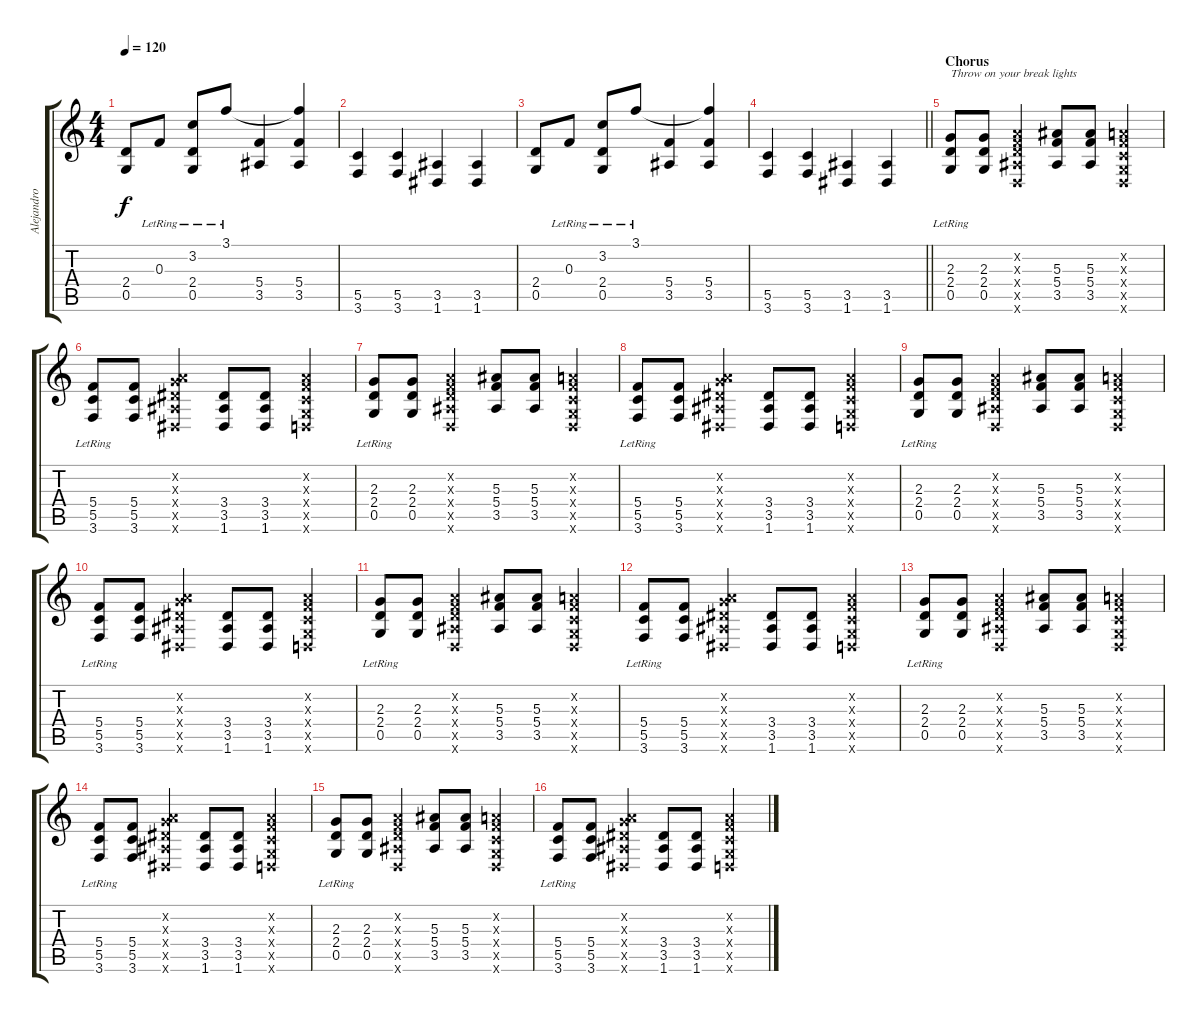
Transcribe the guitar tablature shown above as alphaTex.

\track ("Alejandro Manzano" "Alejandro ") {instrument acousticguitarsteel}
\staff {score tabs}
\tuning (D4 A3 F3 C3 G2 D2) {hide}
\ts (4 4)
\tempo 120
\clef g2
\ks c
(2.4 0.5).8{dy f} 0.3{lr}.8 (3.2{lr} 2.4 0.5).8 3.1{lr}.8 (5.4 3.5).4 (3.1{t} 5.4 3.5).4 |
(5.5 3.6).4 (5.5 3.6).4 (3.5 1.6).4 (3.5 1.6).4 |
(2.4 0.5).8 0.3{lr}.8 (3.2{lr} 2.4 0.5).8 3.1{lr}.8 (5.4 3.5).4 (3.1{t} 5.4 3.5).4 |
\barLineRight lightlight
(5.5 3.6).4 (5.5 3.6).4 (3.5 1.6).4 (3.5 1.6).4 |
\section ("" "Chorus")
(2.3 2.4{lr} 0.5).8{txt "Throw on your break lights"} (2.3 2.4 0.5).8 (0.2{x} 0.3{x} 2.4{x} 3.5{x} 0.6{x}).4 (5.3 5.4 3.5).8 (5.3 5.4 3.5).8 (0.2{x} 0.3{x} 0.4{x} 0.5{x} 0.6{x}).4 |
(5.4{lr} 5.5 3.6).8 (5.4 5.5 3.6).8 (0.2{x} 2.3{x} 3.4{x} 3.5{x} 1.6{x}).4 (3.4 3.5 1.6).8 (3.4 3.5 1.6).8 (0.2{x} 0.3{x} 0.4{x} 0.5{x} 0.6{x}).4 |
(2.3 2.4{lr} 0.5).8 (2.3 2.4 0.5).8 (0.2{x} 0.3{x} 2.4{x} 3.5{x} 0.6{x}).4 (5.3 5.4 3.5).8 (5.3 5.4 3.5).8 (0.2{x} 0.3{x} 0.4{x} 0.5{x} 0.6{x}).4 |
(5.4{lr} 5.5 3.6).8 (5.4 5.5 3.6).8 (0.2{x} 2.3{x} 3.4{x} 3.5{x} 1.6{x}).4 (3.4 3.5 1.6).8 (3.4 3.5 1.6).8 (0.2{x} 0.3{x} 0.4{x} 0.5{x} 0.6{x}).4 |
(2.3 2.4{lr} 0.5).8 (2.3 2.4 0.5).8 (0.2{x} 0.3{x} 2.4{x} 3.5{x} 0.6{x}).4 (5.3 5.4 3.5).8 (5.3 5.4 3.5).8 (0.2{x} 0.3{x} 0.4{x} 0.5{x} 0.6{x}).4 |
(5.4{lr} 5.5 3.6).8 (5.4 5.5 3.6).8 (0.2{x} 2.3{x} 3.4{x} 3.5{x} 1.6{x}).4 (3.4 3.5 1.6).8 (3.4 3.5 1.6).8 (0.2{x} 0.3{x} 0.4{x} 0.5{x} 0.6{x}).4 |
(2.3 2.4{lr} 0.5).8 (2.3 2.4 0.5).8 (0.2{x} 0.3{x} 2.4{x} 3.5{x} 0.6{x}).4 (5.3 5.4 3.5).8 (5.3 5.4 3.5).8 (0.2{x} 0.3{x} 0.4{x} 0.5{x} 0.6{x}).4 |
(5.4{lr} 5.5 3.6).8 (5.4 5.5 3.6).8 (0.2{x} 2.3{x} 3.4{x} 3.5{x} 1.6{x}).4 (3.4 3.5 1.6).8 (3.4 3.5 1.6).8 (0.2{x} 0.3{x} 0.4{x} 0.5{x} 0.6{x}).4 |
(2.3 2.4{lr} 0.5).8 (2.3 2.4 0.5).8 (0.2{x} 0.3{x} 2.4{x} 3.5{x} 0.6{x}).4 (5.3 5.4 3.5).8 (5.3 5.4 3.5).8 (0.2{x} 0.3{x} 0.4{x} 0.5{x} 0.6{x}).4 |
(5.4{lr} 5.5 3.6).8 (5.4 5.5 3.6).8 (0.2{x} 2.3{x} 3.4{x} 3.5{x} 1.6{x}).4 (3.4 3.5 1.6).8 (3.4 3.5 1.6).8 (0.2{x} 0.3{x} 0.4{x} 0.5{x} 0.6{x}).4 |
(2.3 2.4{lr} 0.5).8 (2.3 2.4 0.5).8 (0.2{x} 0.3{x} 2.4{x} 3.5{x} 0.6{x}).4 (5.3 5.4 3.5).8 (5.3 5.4 3.5).8 (0.2{x} 0.3{x} 0.4{x} 0.5{x} 0.6{x}).4 |
(5.4{lr} 5.5 3.6).8 (5.4 5.5 3.6).8 (0.2{x} 2.3{x} 3.4{x} 3.5{x} 1.6{x}).4 (3.4 3.5 1.6).8 (3.4 3.5 1.6).8 (0.2{x} 0.3{x} 0.4{x} 0.5{x} 0.6{x}).4
